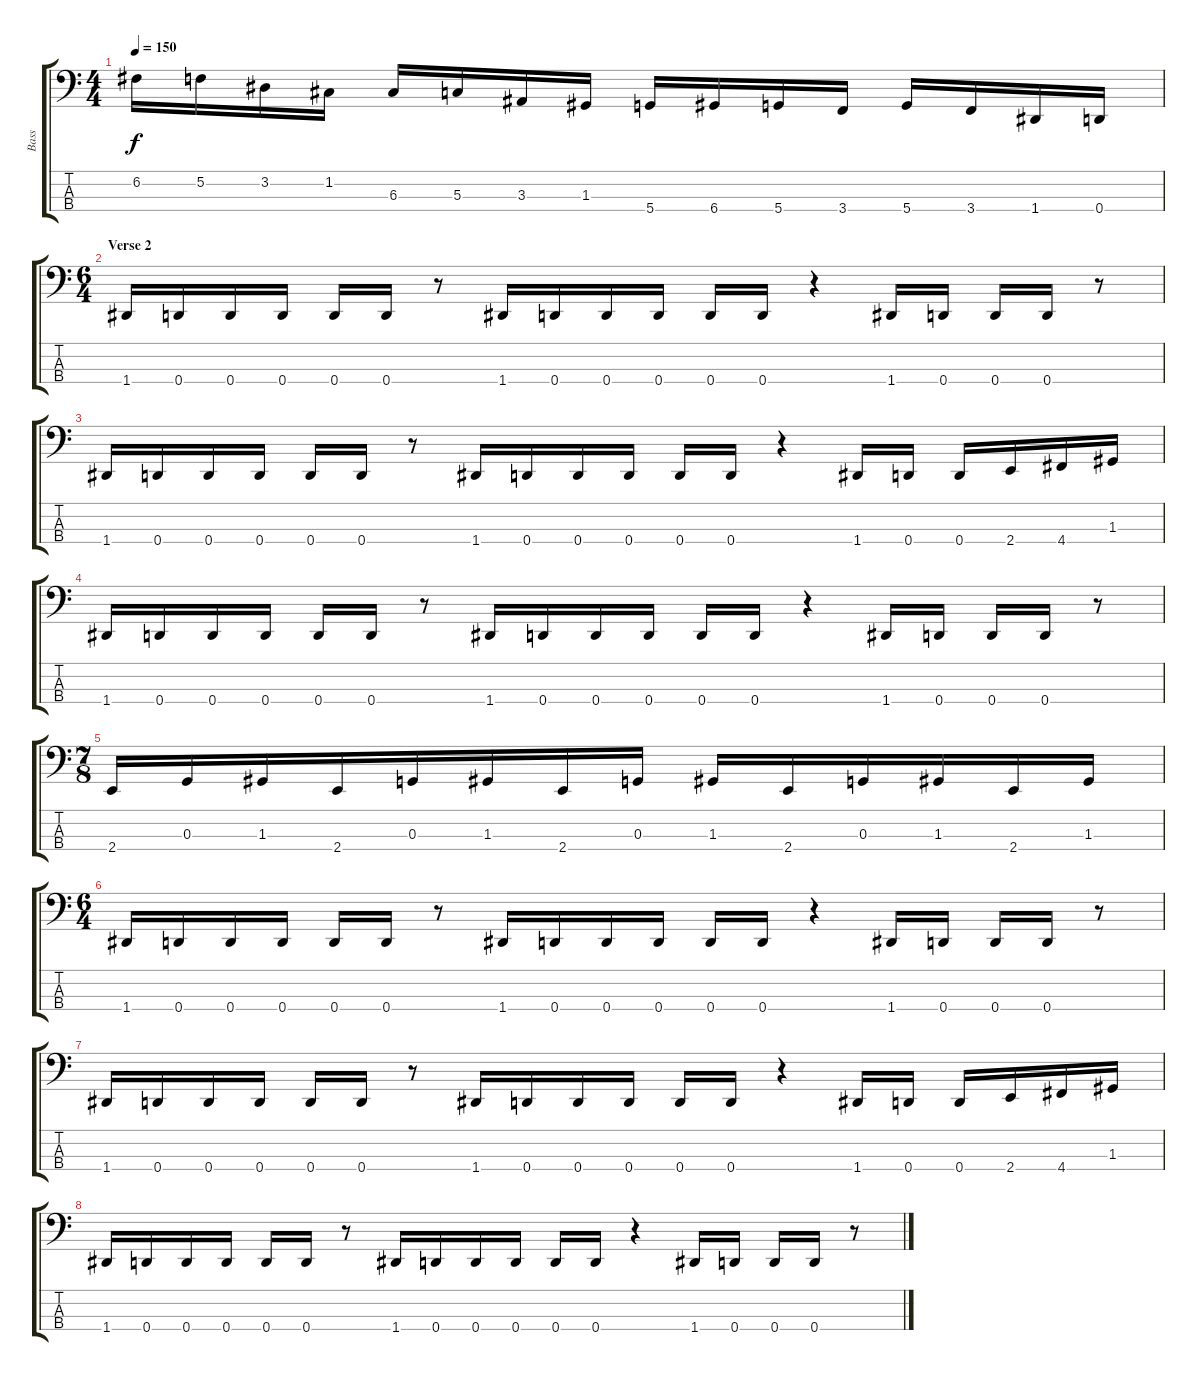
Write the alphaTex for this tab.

\track ("Bass" "Bass") {instrument electricbasspick}
\staff {score tabs}
\tuning (F2 C2 G1 D1) {hide}
\ts (4 4)
\tempo 150
\clef f4
\ks c
6.2.16{dy f} 5.2.16 3.2.16 1.2.16 6.3.16 5.3.16 3.3.16 1.3.16 5.4.16 6.4.16 5.4.16 3.4.16 5.4.16 3.4.16 1.4.16 0.4.16 |
\ts (6 4)
\section ("" "Verse 2")
1.4.16 0.4.16 0.4.16 0.4.16 0.4.16 0.4.16 r.8 1.4.16 0.4.16 0.4.16 0.4.16 0.4.16 0.4.16 r.4 1.4.16 0.4.16 0.4.16 0.4.16 r.8 |
1.4.16 0.4.16 0.4.16 0.4.16 0.4.16 0.4.16 r.8 1.4.16 0.4.16 0.4.16 0.4.16 0.4.16 0.4.16 r.4 1.4.16 0.4.16 0.4.16 2.4.16 4.4.16 1.3.16 |
1.4.16 0.4.16 0.4.16 0.4.16 0.4.16 0.4.16 r.8 1.4.16 0.4.16 0.4.16 0.4.16 0.4.16 0.4.16 r.4 1.4.16 0.4.16 0.4.16 0.4.16 r.8 |
\ts (7 8)
2.4.16 0.3.16 1.3.16 2.4.16 0.3.16 1.3.16 2.4.16 0.3.16 1.3.16 2.4.16 0.3.16 1.3.16 2.4.16 1.3.16 |
\ts (6 4)
1.4.16 0.4.16 0.4.16 0.4.16 0.4.16 0.4.16 r.8 1.4.16 0.4.16 0.4.16 0.4.16 0.4.16 0.4.16 r.4 1.4.16 0.4.16 0.4.16 0.4.16 r.8 |
1.4.16 0.4.16 0.4.16 0.4.16 0.4.16 0.4.16 r.8 1.4.16 0.4.16 0.4.16 0.4.16 0.4.16 0.4.16 r.4 1.4.16 0.4.16 0.4.16 2.4.16 4.4.16 1.3.16 |
1.4.16 0.4.16 0.4.16 0.4.16 0.4.16 0.4.16 r.8 1.4.16 0.4.16 0.4.16 0.4.16 0.4.16 0.4.16 r.4 1.4.16 0.4.16 0.4.16 0.4.16 r.8
